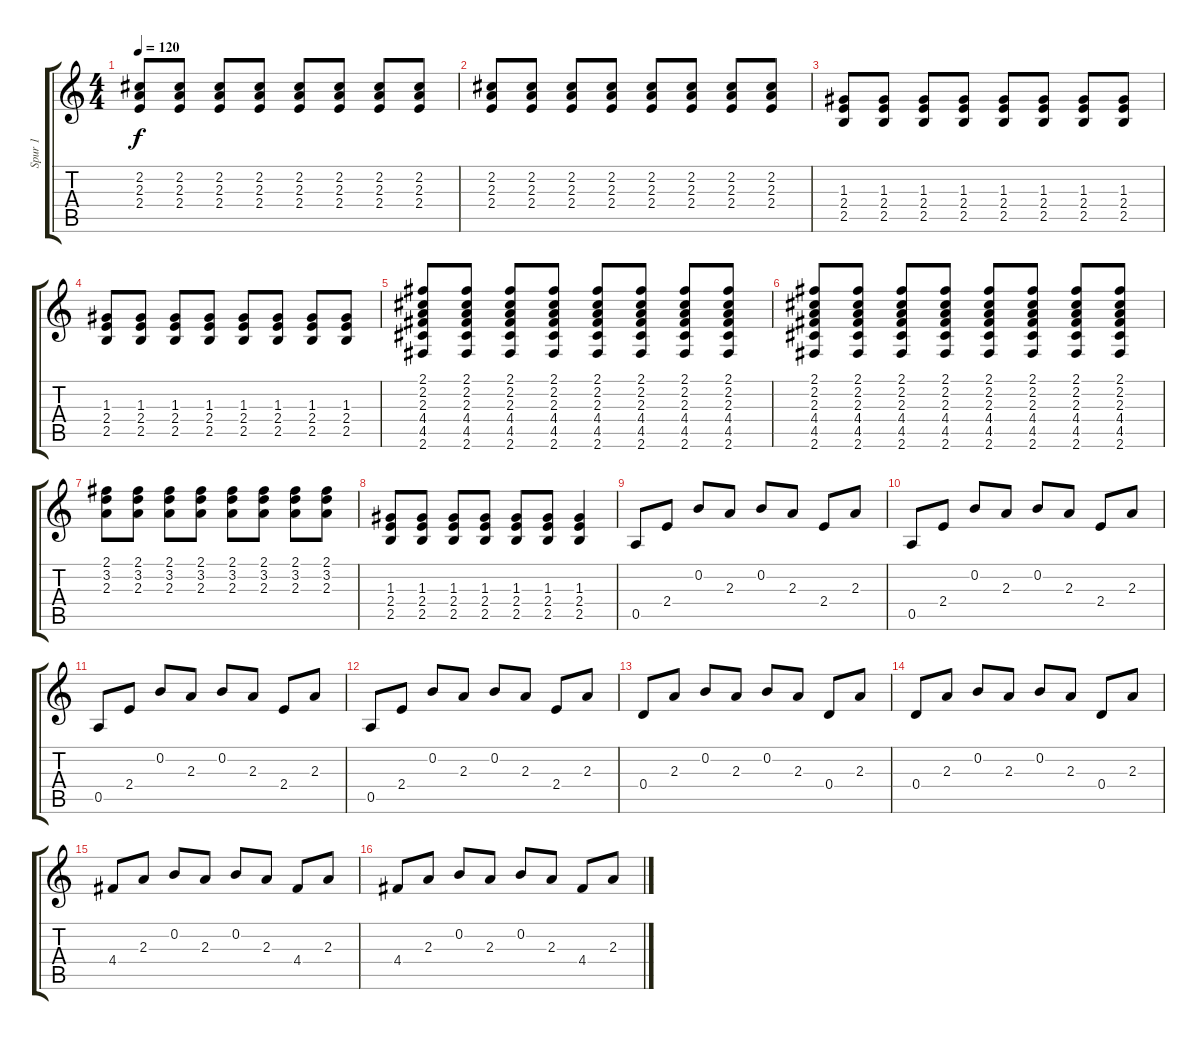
\track ("Spur 1" "Spur 1") {instrument acousticguitarsteel}
\staff {score tabs}
\tuning (E4 B3 G3 D3 A2 E2) {hide}
\ts (4 4)
\tempo 120
\clef g2
\ks c
(2.2 2.3 2.4).8{dy f} (2.2 2.3 2.4).8 (2.2 2.3 2.4).8 (2.2 2.3 2.4).8 (2.2 2.3 2.4).8 (2.2 2.3 2.4).8 (2.2 2.3 2.4).8 (2.2 2.3 2.4).8 |
(2.2 2.3 2.4).8 (2.2 2.3 2.4).8 (2.2 2.3 2.4).8 (2.2 2.3 2.4).8 (2.2 2.3 2.4).8 (2.2 2.3 2.4).8 (2.2 2.3 2.4).8 (2.2 2.3 2.4).8 |
(1.3 2.4 2.5).8 (1.3 2.4 2.5).8 (1.3 2.4 2.5).8 (1.3 2.4 2.5).8 (1.3 2.4 2.5).8 (1.3 2.4 2.5).8 (1.3 2.4 2.5).8 (1.3 2.4 2.5).8 |
(1.3 2.4 2.5).8 (1.3 2.4 2.5).8 (1.3 2.4 2.5).8 (1.3 2.4 2.5).8 (1.3 2.4 2.5).8 (1.3 2.4 2.5).8 (1.3 2.4 2.5).8 (1.3 2.4 2.5).8 |
(2.1 2.2 2.3 4.4 4.5 2.6).8 (2.1 2.2 2.3 4.4 4.5 2.6).8 (2.1 2.2 2.3 4.4 4.5 2.6).8 (2.1 2.2 2.3 4.4 4.5 2.6).8 (2.1 2.2 2.3 4.4 4.5 2.6).8 (2.1 2.2 2.3 4.4 4.5 2.6).8 (2.1 2.2 2.3 4.4 4.5 2.6).8 (2.1 2.2 2.3 4.4 4.5 2.6).8 |
(2.1 2.2 2.3 4.4 4.5 2.6).8 (2.1 2.2 2.3 4.4 4.5 2.6).8 (2.1 2.2 2.3 4.4 4.5 2.6).8 (2.1 2.2 2.3 4.4 4.5 2.6).8 (2.1 2.2 2.3 4.4 4.5 2.6).8 (2.1 2.2 2.3 4.4 4.5 2.6).8 (2.1 2.2 2.3 4.4 4.5 2.6).8 (2.1 2.2 2.3 4.4 4.5 2.6).8 |
(2.1 3.2 2.3).8 (2.1 3.2 2.3).8 (2.1 3.2 2.3).8 (2.1 3.2 2.3).8 (2.1 3.2 2.3).8 (2.1 3.2 2.3).8 (2.1 3.2 2.3).8 (2.1 3.2 2.3).8 |
(1.3 2.4 2.5).8 (1.3 2.4 2.5).8 (1.3 2.4 2.5).8 (1.3 2.4 2.5).8 (1.3 2.4 2.5).8 (1.3 2.4 2.5).8 (1.3 2.4 2.5).4 |
0.5.8 2.4.8 0.2.8 2.3.8 0.2.8 2.3.8 2.4.8 2.3.8 |
0.5.8 2.4.8 0.2.8 2.3.8 0.2.8 2.3.8 2.4.8 2.3.8 |
0.5.8 2.4.8 0.2.8 2.3.8 0.2.8 2.3.8 2.4.8 2.3.8 |
0.5.8 2.4.8 0.2.8 2.3.8 0.2.8 2.3.8 2.4.8 2.3.8 |
0.4.8 2.3.8 0.2.8 2.3.8 0.2.8 2.3.8 0.4.8 2.3.8 |
0.4.8 2.3.8 0.2.8 2.3.8 0.2.8 2.3.8 0.4.8 2.3.8 |
4.4.8 2.3.8 0.2.8 2.3.8 0.2.8 2.3.8 4.4.8 2.3.8 |
4.4.8 2.3.8 0.2.8 2.3.8 0.2.8 2.3.8 4.4.8 2.3.8
